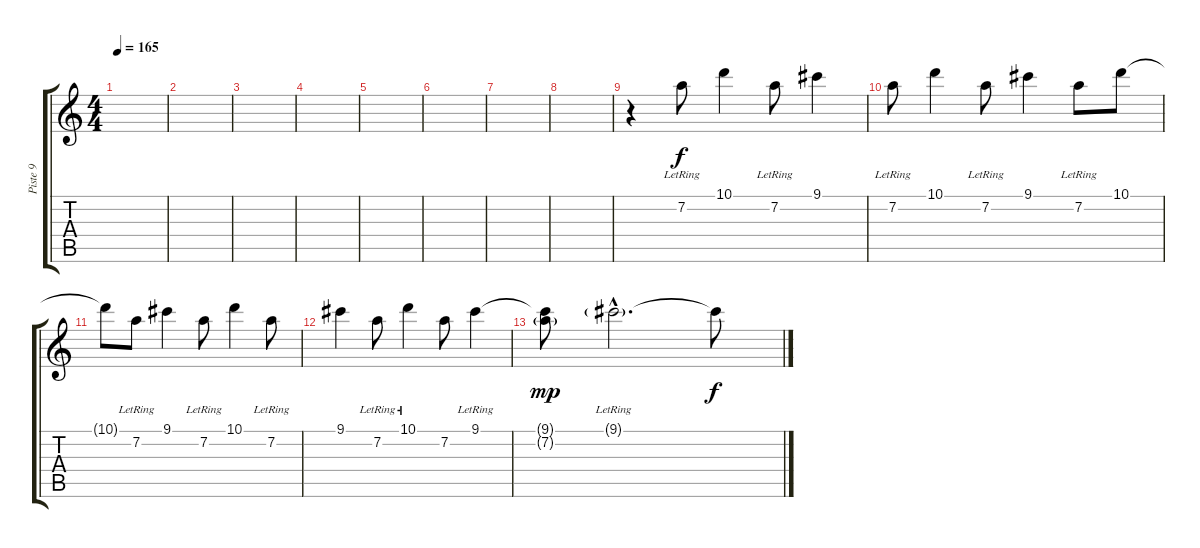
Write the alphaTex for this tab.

\track ("Piste 9" "Piste 9") {instrument overdrivenguitar}
\staff {score tabs}
\tuning (E4 D4 A3 D3 A2 D2) {hide}
\ts (4 4)
\tempo 165
\clef g2
\ks c
|
|
|
|
|
|
|
|
r.4 7.2{lr}.8 10.1.4 7.2{lr}.8 9.1.4 |
7.2{lr}.8 10.1.4 7.2{lr}.8 9.1.4 7.2{lr}.8 10.1.8 |
10.1{t}.8 7.2{lr}.8 9.1.4 7.2{lr}.8 10.1.4 7.2{lr}.8 |
9.1.4 7.2{lr}.8 10.1{lr}.4 7.2.8 9.1{lr}.4 |
(9.1{t} 7.2{g}).8{dy mp} 9.1{g hac lr}.2{d} 9.1{t}.8{dy f}
